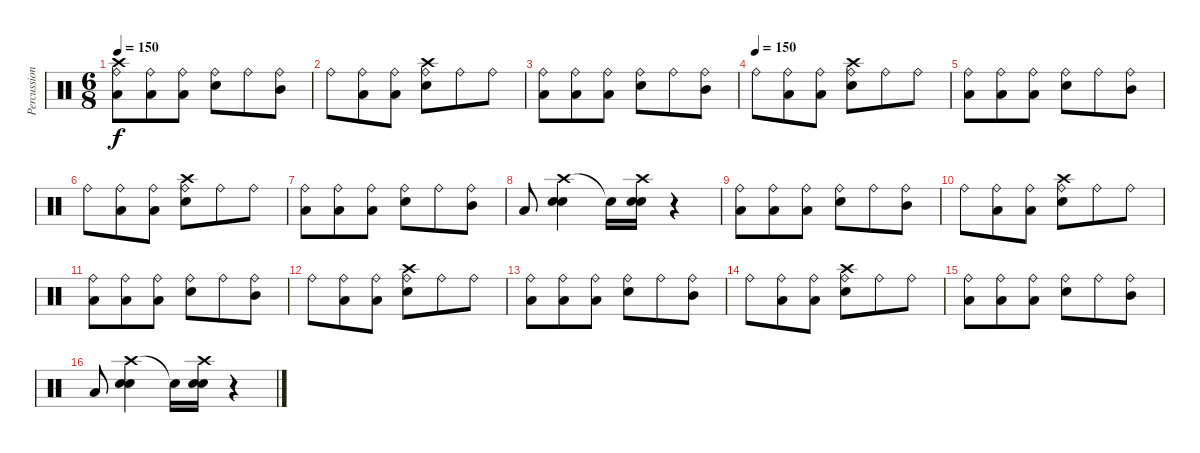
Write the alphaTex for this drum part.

\track ("Percussions" "Percussion") {instrument percussion}
\staff {score}
\articulation defaults
\ts (6 8)
\tempo 150
\clef neutral
\ks c
("Crash high (hit)" "Ride (bell)" "Low Tom (hit)").8{dy f} ("Ride (bell)" "Low Tom (hit)").8 ("Ride (bell)" "Low Tom (hit)").8 ("Snare (hit) 2" "Ride (bell)").8 "Ride (bell)".8 ("Mid Tom (hit)" "Ride (bell)").8 |
"Ride (bell)".8 ("Ride (bell)" "Low Tom (hit)").8 ("Ride (bell)" "Low Floor Tom (hit)").8 ("Crash high (hit)" "Ride (bell)" "Snare (hit) 2").8 "Ride (bell)".8 "Ride (bell)".8 |
("Ride (bell)" "Low Tom (hit)").8 ("Ride (bell)" "Low Tom (hit)").8 ("Ride (bell)" "Low Tom (hit)").8 ("Snare (hit) 2" "Ride (bell)").8 "Ride (bell)".8 ("Mid Tom (hit)" "Ride (bell)").8 |
\tempo (150)
"Ride (bell)".8 ("Ride (bell)" "Low Tom (hit)").8 ("Ride (bell)" "Low Floor Tom (hit)").8 ("Crash high (hit)" "Ride (bell)" "Snare (hit) 2").8 "Ride (bell)".8 "Ride (bell)".8 |
("Ride (bell)" "Low Tom (hit)").8 ("Ride (bell)" "Low Tom (hit)").8 ("Ride (bell)" "Low Tom (hit)").8 ("Snare (hit) 2" "Ride (bell)").8 "Ride (bell)".8 ("Mid Tom (hit)" "Ride (bell)").8 |
"Ride (bell)".8 ("Ride (bell)" "Low Tom (hit)").8 ("Ride (bell)" "Low Floor Tom (hit)").8 ("Crash high (hit)" "Ride (bell)" "Snare (hit) 2").8 "Ride (bell)".8 "Ride (bell)".8 |
("Ride (bell)" "Low Tom (hit)").8 ("Ride (bell)" "Low Tom (hit)").8 ("Ride (bell)" "Low Tom (hit)").8 ("Snare (hit) 2" "Ride (bell)").8 "Ride (bell)".8 ("Mid Tom (hit)" "Ride (bell)").8 |
"Low Floor Tom (hit)".8 ("Crash high (hit)" "Snare (hit) 2" "Snare (hit) 2").4 "Snare (hit)"{t}.16 ("Crash high (hit)" "Snare (hit) 2" "Snare (hit) 2").16 r.4 |
("Ride (bell)" "Low Tom (hit)").8 ("Ride (bell)" "Low Tom (hit)").8 ("Ride (bell)" "Low Tom (hit)").8 ("Snare (hit) 2" "Ride (bell)").8 "Ride (bell)".8 ("Mid Tom (hit)" "Ride (bell)").8 |
"Ride (bell)".8 ("Ride (bell)" "Low Tom (hit)").8 ("Ride (bell)" "Low Floor Tom (hit)").8 ("Crash high (hit)" "Ride (bell)" "Snare (hit) 2").8 "Ride (bell)".8 "Ride (bell)".8 |
("Ride (bell)" "Low Tom (hit)").8 ("Ride (bell)" "Low Tom (hit)").8 ("Ride (bell)" "Low Tom (hit)").8 ("Snare (hit) 2" "Ride (bell)").8 "Ride (bell)".8 ("Mid Tom (hit)" "Ride (bell)").8 |
"Ride (bell)".8 ("Ride (bell)" "Low Tom (hit)").8 ("Ride (bell)" "Low Floor Tom (hit)").8 ("Crash high (hit)" "Ride (bell)" "Snare (hit) 2").8 "Ride (bell)".8 "Ride (bell)".8 |
("Ride (bell)" "Low Tom (hit)").8 ("Ride (bell)" "Low Tom (hit)").8 ("Ride (bell)" "Low Tom (hit)").8 ("Snare (hit) 2" "Ride (bell)").8 "Ride (bell)".8 ("Mid Tom (hit)" "Ride (bell)").8 |
"Ride (bell)".8 ("Ride (bell)" "Low Tom (hit)").8 ("Ride (bell)" "Low Floor Tom (hit)").8 ("Crash high (hit)" "Ride (bell)" "Snare (hit) 2").8 "Ride (bell)".8 "Ride (bell)".8 |
("Ride (bell)" "Low Tom (hit)").8 ("Ride (bell)" "Low Tom (hit)").8 ("Ride (bell)" "Low Tom (hit)").8 ("Snare (hit) 2" "Ride (bell)").8 "Ride (bell)".8 ("Mid Tom (hit)" "Ride (bell)").8 |
"Low Floor Tom (hit)".8 ("Crash high (hit)" "Snare (hit) 2" "Snare (hit) 2").4 "Snare (hit)"{t}.16 ("Crash high (hit)" "Snare (hit) 2" "Snare (hit) 2").16 r.4
